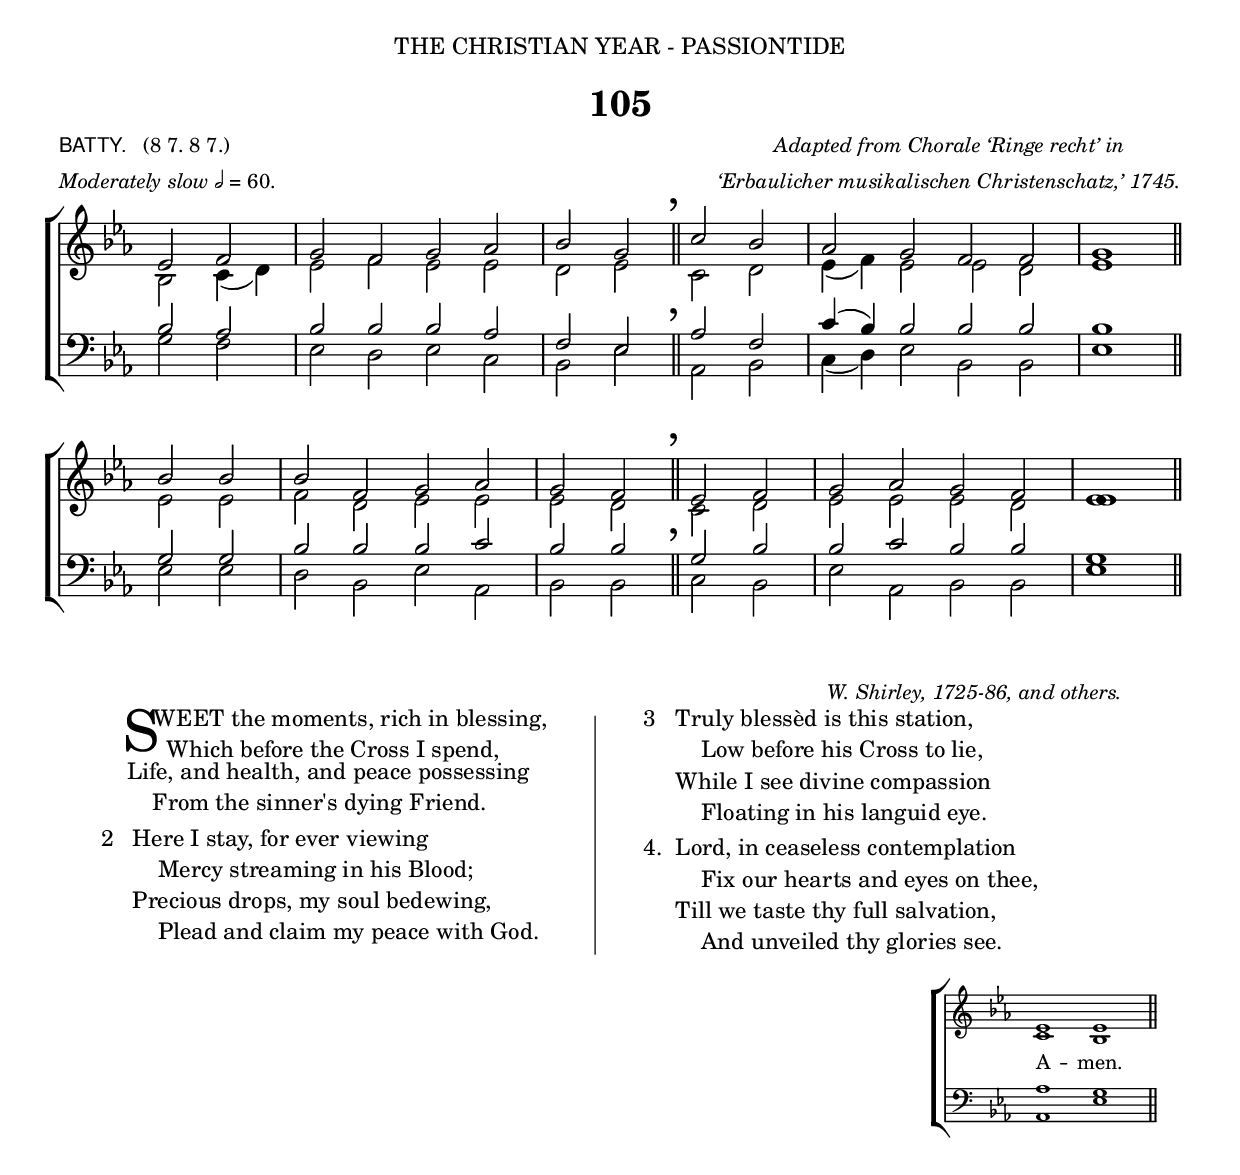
%%%% 175.png
%%%% Hymn 105. Batty. "Sweet the moments, rich in blessing"
%%%% Rev 2.

\version "2.10"

\header {

  dedication = \markup { \center-align { "THE CHRISTIAN YEAR - PASSIONTIDE"

	\hspace #0.1 }}	

  title = "105"

  meter = \markup { \small {\column {  \line { \sans {"BATTY."} \hspace #1 \roman {"(8 7. 8 7.)" }}
                                       \line { \italic {Moderately slow} \fontsize #-5 \general-align #Y #DOWN \note #"2" #1 = 60.}
                                  }
                  }}  

  arranger = \markup { \small {\center-align {\line { \italic { "Adapted from Chorale ‘Ringe recht’ in"  } } 
		                              \line { \italic { "‘Erbaulicher musikalischen Christenschatz,’ 1745."}}
  } } }

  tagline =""

}

%%%%%%%%%%%%%%%%%%%%%%%%%%%%%%% Macros

%%generates the breathmarks
breathmark = { \override Score.RehearsalMark #'break-visibility = #begin-of-line-invisible
	\override Score.RehearsalMark #'Y-offset = #'4.0
	\override Score.RehearsalMark #'X-offset = #'-0.5
	\mark \markup {\fontsize #4 ","}
}

%%%%%%%%%%%%%%%%%%%%%%%%%%%%%% End of macro definitions

%%% SATB voices

global = {
  \time 8/4
  \key ees \major
  \set Staff.midiInstrument = "church organ"
}

soprano = \relative c' { 
  \partial 1 ees2 f \bar "|" g f g aes \bar "|" bes g \breathmark \bar "||" c bes \bar "|" aes g f f \bar "|" g1 \bar "||" 
  bes2 bes \bar "|" bes f g aes \bar "|" g f \breathmark \bar "||" ees f \bar "|" g aes g f \bar "|" ees1 \bar "||" 
}

alto = \relative c' { 
  \partial 1 bes2 c4(d) \bar "|" ees2 f ees ees \bar "|" d ees \bar "||" c d \bar "|" ees4(f) ees2 ees d \bar "|" ees1 \bar "||" 
  ees2 ees \bar "|" f d ees ees \bar "|" ees d \bar "||" c d \bar "|" ees ees ees d \bar "|" \once \override NoteColumn #'force-hshift = #-0.01 ees1 \bar "||" 
}

tenor = \relative c { \clef bass 
  \partial 1 bes'2 aes \bar "|" bes bes bes aes \bar "|" f ees \bar "||" aes f \bar "|" c'4(bes) bes2 bes bes \bar "|" bes1 \bar "||"
  g2 g \bar "|" bes bes bes c \bar "|" bes bes \bar "||" g bes \bar "|" bes c bes bes \bar "|" g1 \bar "||" 
}

bass = \relative c { \clef bass 
  \partial 1 g'2 f \bar "|" ees d ees c \bar "|" bes ees \bar "||" aes, bes \bar "|" c4(d) ees2 bes bes ees1 \bar "||"
  ees2 ees \bar "|" d bes ees aes, \bar "|" bes bes \bar "||" c bes \bar "|" ees aes, bes bes \bar "|" ees1 \bar "||" 
}

#(ly:set-option 'point-and-click #f)

\paper {
  #(set-paper-size "a4")
%  annotate-spacing = ##t
  print-page-number = ##f
  ragged-last-bottom = ##t
  ragged-bottom = ##t
}

\book{

%%% Score block	

\score{

\new ChoirStaff	

<<

	\context Staff = upper << 
	\context Voice = sopranos { \voiceOne \global \soprano }
	\context Voice = altos    { \voiceTwo \global \alto }
	                      >>
	\context Staff = lower <<
	\context Voice = tenors { \voiceOne \global \tenor }
	\context Voice = basses { \voiceTwo \global \bass }
			        >>
>>

\layout {
	indent=0
	\context { \Score \remove "Bar_number_engraver" }
	\context { \Staff \remove "Time_signature_engraver" }
	\context { \Score \remove "Mark_engraver"  }
        \context { \Staff \consists "Mark_engraver"  }
	} %% close layout

%%% Hymn Midi	

\midi { \context { \Score tempoWholesPerMinute = #(ly:make-moment 60 2)}} 

} %%% Score bracket

%%% Lyrics titles

\markup { \small { \hspace #74 \italic "W. Shirley, 1725-86, and others." } }

%%% Main lyrics markup block
%%% Lyrics in 3 columns,  column 1 (verses), column 2 (a dividing line), column 3 (verses)

\markup { \hspace #4 %%add space as necc. to center the entire block of lyrics
          \column { %%% super column for entire block of lyrics
	    \line { %% a master line of 3 columns, two for lyrics and one column of a separator line
		\column { %% column 1
	                 \column { %%verse 1 is a column of 2 lines  
	                  \line { \hspace #2.2 \column { \lower #2.4 \fontsize #8 "S" }   %%Drop Cap goes here
				  \hspace #-1.2    %% adjust this if other letters are too far from Drop Cap
				  \column  { \raise #0.0 "WEET the moments, rich in blessing,"
			                                 "  Which before the Cross I spend," } }  
	                  \line {  \hspace #2.5  %%adjust hspace until this line left edge is flush with Drop Cap
				   \lower  #1.56  %%adjust this until the line spacing looks right
				   \column {   
					   "Life, and health, and peace possessing"
					   "    From the sinner's dying Friend."
			  		}}
			       
			           } %%% finish verse 1
		        \hspace #1 
           		\line { "2  "
			   \column {	     
				   "Here I stay, for ever viewing"
				   "    Mercy streaming in his Blood;"
				   "Precious drops, my soul bedewing,"
				   "    Plead and claim my peace with God."
			}}
		}  %% finish Page column 1
		
	\hspace #4 %%adds horizontal space columns 1 and 2   
			   
	\column { \filled-box #'(0.0 . 0.1) #'( -22 . 1) #0 }   %%% Column 2. This is the line dviding the columns 1 and 3. 
			   	   
	\hspace #4 %%adds horizontal space between columns 2 and 3	
	
	\column { %%start page column 3		
 
           		\line { "3  "
			  \column {	     
				  "Truly blessèd is this station,"
				  "    Low before his Cross to lie,"
				  "While I see divine compassion"
				  "    Floating in his languid eye."
			}}
		        \hspace #1 
           		\line {"4. "
			  \column {	     
				  "Lord, in ceaseless contemplation"
				  "    Fix our hearts and eyes on thee,"
				  "Till we taste thy full salvation,"
				  "    And unveiled thy glories see."
			}}
	    } %%% end column 3
     } %%% end master-line
   } %%% super column bracket
} %%% lyrics markup bracket

%%% Amen score block

\score{

  \new ChoirStaff

   <<
        \context Staff = upper \with { fontSize = #-3  \override StaffSymbol #'staff-space = #(magstep -2) }  
	                      << 
	\context Voice = "sopranos" { \relative c' { \clef treble \global \voiceOne ees1 ees  \bar "||" }}
	\context Voice = "altos"    { \relative c' { \clef treble \global \voiceTwo c1 bes \bar "||" }}
	                      >>

	\context Lyrics \lyricsto "altos" {\override LyricText #'font-size = #-1  A -- men. }

	\context Staff = lower \with { fontSize = #-3  \override StaffSymbol #'staff-space = #(magstep -2) }  
	                       << 
	\context Voice = "tenors" { \relative c { \clef bass \global \voiceThree aes'1 g \bar "||" }}
	\context Voice = "basses" { \relative c { \clef bass \global \voiceFour  aes1 ees'1 \bar "||" }}
			        >> 
  >>			      

\header { breakbefore = ##f piece = " " opus = " " }

\layout { 
       \context { \Score timing = ##f }
	ragged-right = ##t
	indent = 15\cm
	\context { \Staff \remove Time_signature_engraver }
	
       } %% close layout

%%% Amen Midi

\midi { \context { \Score tempoWholesPerMinute = #(ly:make-moment 60 2) }} 

}

} %%% book bracket